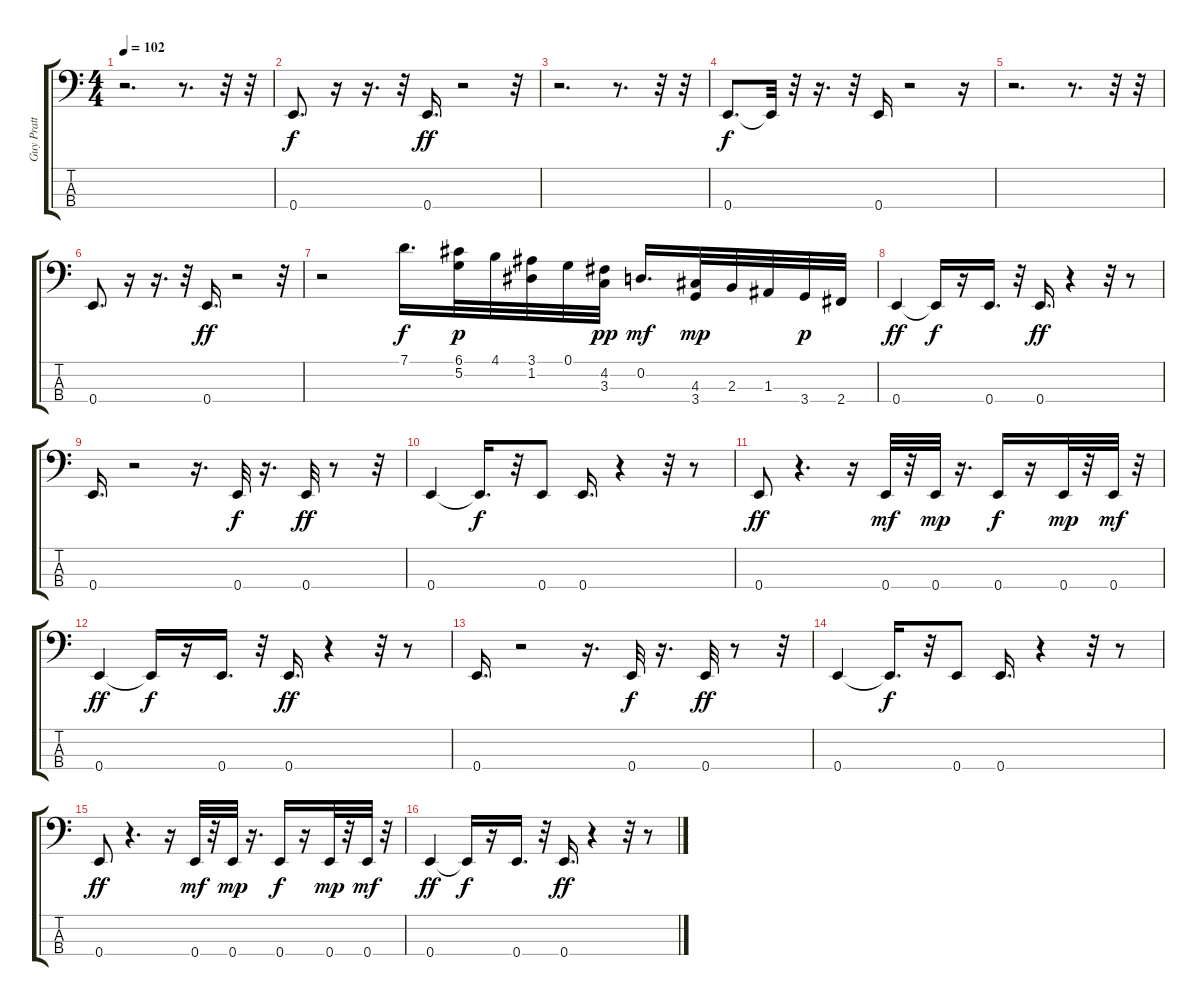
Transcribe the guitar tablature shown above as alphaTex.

\track ("Guy Pratt" "Guy Pratt") {instrument electricbassfinger}
\staff {score tabs}
\tuning (G2 D2 A1 E1) {hide}
\ts (4 4)
\tempo 102
\clef f4
\ks c
r.2{d dy f} r.8{d} r.32 r.32 |
0.4.8{d} r.16 r.16{d} r.32 0.4.16{d dy ff} r.2 r.32 |
r.2{d} r.8{d} r.32 r.32 |
0.4.8{d dy f} 0.4{t}.32 r.32 r.16{d} r.32 0.4.16 r.2 r.16 |
r.2{d} r.8{d} r.32 r.32 |
0.4.8{d} r.16 r.16{d} r.32 0.4.16{d dy ff} r.2 r.32 |
r.2 7.1.16{d dy f} (6.1 5.2).32{dy p} 4.1.32 (3.1 1.2).32 0.1.32 (4.2 3.3).32{dy pp} 0.2.16{d dy mf} (4.3 3.4).32{dy mp} 2.3.32 1.3.32 3.4.32{dy p} 2.4.32 |
0.4.4{dy ff} 0.4{t}.16{dy f} r.16 0.4.16{d} r.32 0.4.16{d dy ff} r.4 r.32 r.8 |
0.4.16{d} r.2 r.16{d} 0.4.32{dy f} r.16{d} 0.4.32{dy ff} r.8 r.32 |
0.4.4 0.4{t}.16{d dy f} r.32 0.4.8 0.4.16{d} r.4 r.32 r.8 |
0.4.8{dy ff} r.4{d} r.16 0.4.32{dy mf} r.32 0.4.32{dy mp} r.16{d} 0.4.16{dy f} r.16 0.4.32{dy mp} r.32 0.4.32{dy mf} r.32 |
0.4.4{dy ff} 0.4{t}.16{dy f} r.16 0.4.16{d} r.32 0.4.16{d dy ff} r.4 r.32 r.8 |
0.4.16{d} r.2 r.16{d} 0.4.32{dy f} r.16{d} 0.4.32{dy ff} r.8 r.32 |
0.4.4 0.4{t}.16{d dy f} r.32 0.4.8 0.4.16{d} r.4 r.32 r.8 |
0.4.8{dy ff} r.4{d} r.16 0.4.32{dy mf} r.32 0.4.32{dy mp} r.16{d} 0.4.16{dy f} r.16 0.4.32{dy mp} r.32 0.4.32{dy mf} r.32 |
0.4.4{dy ff} 0.4{t}.16{dy f} r.16 0.4.16{d} r.32 0.4.16{d dy ff} r.4 r.32 r.8
